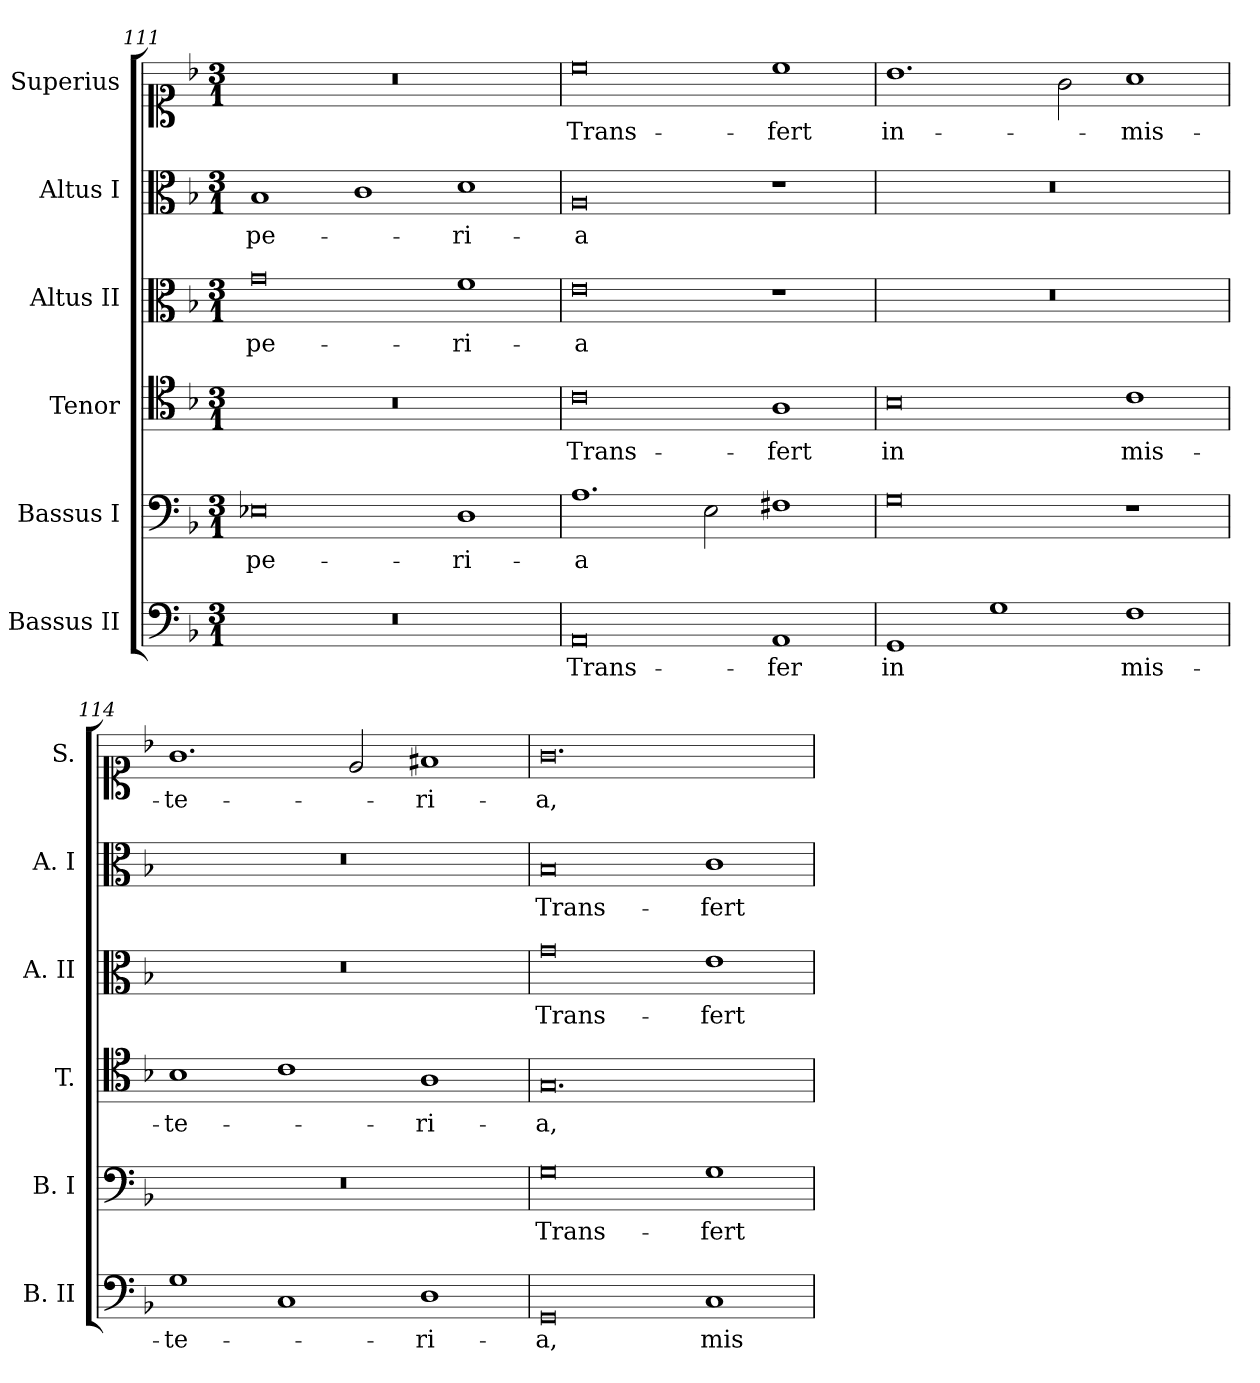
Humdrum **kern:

**kern	**text	**kern	**text	**kern	**text	**kern	**text	**kern	**text	**kern	**text
*part6	*part6	*part5	*part5	*part4	*part4	*part3	*part3	*part2	*part2	*part1	*part1
*staff6	*staff6	*staff5	*staff5	*staff4	*staff4	*staff3	*staff3	*staff2	*staff2	*staff1	*staff1
*I"Bassus II	*	*I"Bassus I	*	*I"Tenor	*	*I"Altus II	*	*I"Altus I	*	*I"Superius	*
*I'B. II	*	*I'B.  I	*	*I'T.	*	*I'A. II	*	*I'A. I	*	*I'S.	*
*clefF4	*	*clefF4	*	*clefC4	*	*clefC3	*	*clefC3	*	*clefC1	*
*k[b-]	*	*k[b-]	*	*k[b-]	*	*k[b-]	*	*k[b-]	*	*k[b-]	*
*F:	*	*F:	*	*F:	*	*F:	*	*F:	*	*F:	*
*M3/1	*	*M3/1	*	*M3/1	*	*M3/1	*	*M3/1	*	*M3/1	*
=111	=111	=111	=111	=111	=111	=111	=111	=111	=111	=111	=111
0.r	.	0E-X	-pe-	0.r	.	0g	-pe-	1B-	-pe-	0.r	.
.	.	.	.	.	.	.	.	1c	.	.	.
.	.	1D	-ri-	.	.	1f	-ri-	1d	-ri-	.	.
=112	=112	=112	=112	=112	=112	=112	=112	=112	=112	=112	=112
0AA	Trans-	1.A	-a	0c	Trans-	0e	-a	0A	-a	0cc	-Trans-
.	.	2E\	.	.	.	.	.	.	.	.	.
1AA	-fer	1F#i	.	1A	-fert	1r	.	1r	.	1cc	-fert
!!LO:LB:g=z
=113	=113	=113	=113	=113	=113	=113	=113	=113	=113	=113	=113
1GG	in	0G	.	0B-	in	0.r	.	0.r	.	1.b-	in-
1G	.	.	.	.	.	.	.	.	.	.	.
.	.	.	.	.	.	.	.	.	.	2g\	.
1F	mis-	1r	.	1c	mis-	.	.	.	.	1a	-mis-
=114	=114	=114	=114	=114	=114	=114	=114	=114	=114	=114	=114
1G	-te-	0.r	.	1B-	-te-	0.r	.	0.r	.	1.g	-te-
1C	.	.	.	1c	.	.	.	.	.	.	.
.	.	.	.	.	.	.	.	.	.	2e/	.
1D	-ri-	.	.	1A	-ri-	.	.	.	.	1f#i	-ri-
=115	=115	=115	=115	=115	=115	=115	=115	=115	=115	=115	=115
0GG	-a,	0G	Trans-	0.G	-a,	0g	Trans-	0B-	Trans-	0.g	-a,
1C	mis-	1G	-fert	.	.	1e	-fert	1c	-fert	.	.
=	=	=	=	=	=	=	=	=	=	=	=
*-	*-	*-	*-	*-	*-	*-	*-	*-	*-	*-	*-
